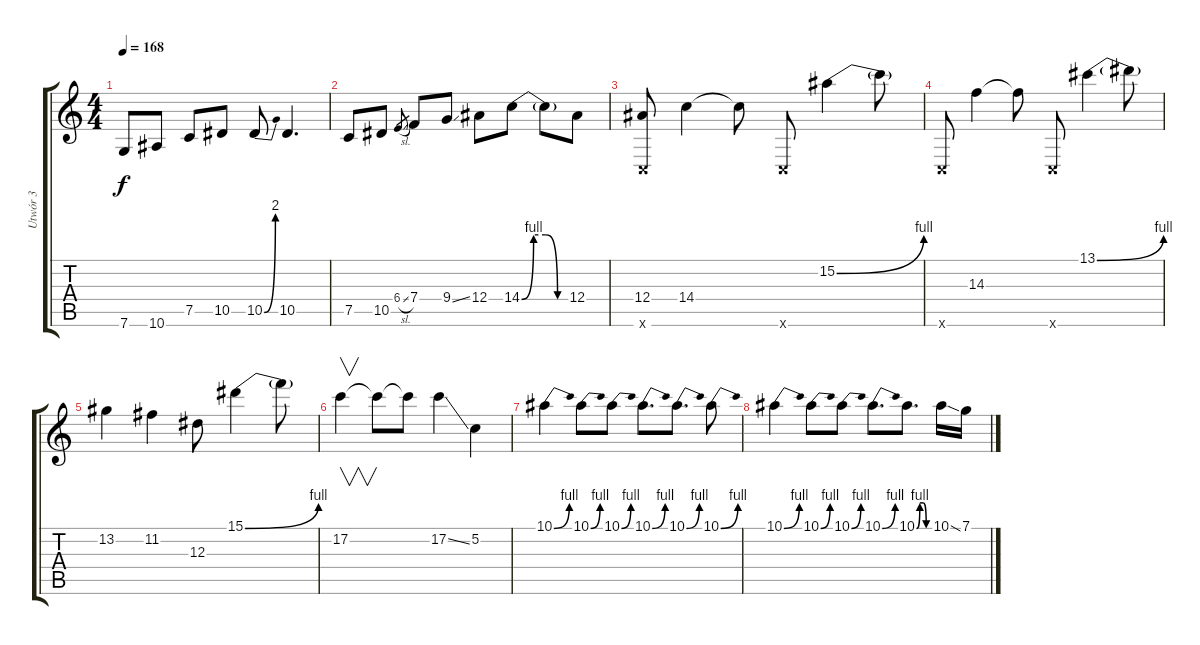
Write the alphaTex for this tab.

\track ("Utwór 3" "Utwór 3") {instrument distortionguitar}
\staff {score tabs}
\tuning (C4 G3 Eb3 Bb2 F2 C2) {hide}
\ts (4 4)
\tempo 168
\clef g2
\ks c
7.6.8{dy f} 10.6.8 7.5.8 10.5.8 10.5{be (bend 0 0 60 8)}.8 10.5.4{d} |
7.5.8 10.5.8 6.4{sl}.8{gr} 7.4.8 9.4{ss}.8 12.4.8 14.4{be (custom 0 0 15 4 30 4 45 0 60 0)}.8 14.4{t}.8 12.4.8 |
(12.4 0.6{x}).8 14.4.4 14.4{t}.8 0.6{x}.8 15.2{be (bend 0 0 60 4)}.4 15.2{t}.8 |
0.6{x}.8 14.3.4 14.3{t}.8 0.6{x}.8 13.1{be (bend 0 0 60 4)}.4 13.1{t}.8 |
13.2.4 11.2.4 12.3.8 15.1{be (bend 0 0 60 4)}.4 15.1{t}.8 |
17.2.4{v} 17.2{t}.8 17.2{t}.8 17.2{ss}.4 5.2.4 |
10.1{be (bend 0 0 60 4)}.4 10.1{be (bend 0 0 60 4)}.8 10.1{be (bend 0 0 60 4)}.8 10.1{be (bend 0 0 60 4)}.8{d} 10.1{be (bend 0 0 60 4)}.8{d} 10.1{be (bend 0 0 60 4)}.8 |
10.1{be (bend 0 0 60 4)}.4 10.1{be (bend 0 0 60 4)}.8 10.1{be (bend 0 0 60 4)}.8 10.1{be (bend 0 0 60 4)}.8{d} 10.1{be (custom 0 0 15 4 30 4 45 0 60 0)}.8{d} 10.1{ss}.16 7.1.16
